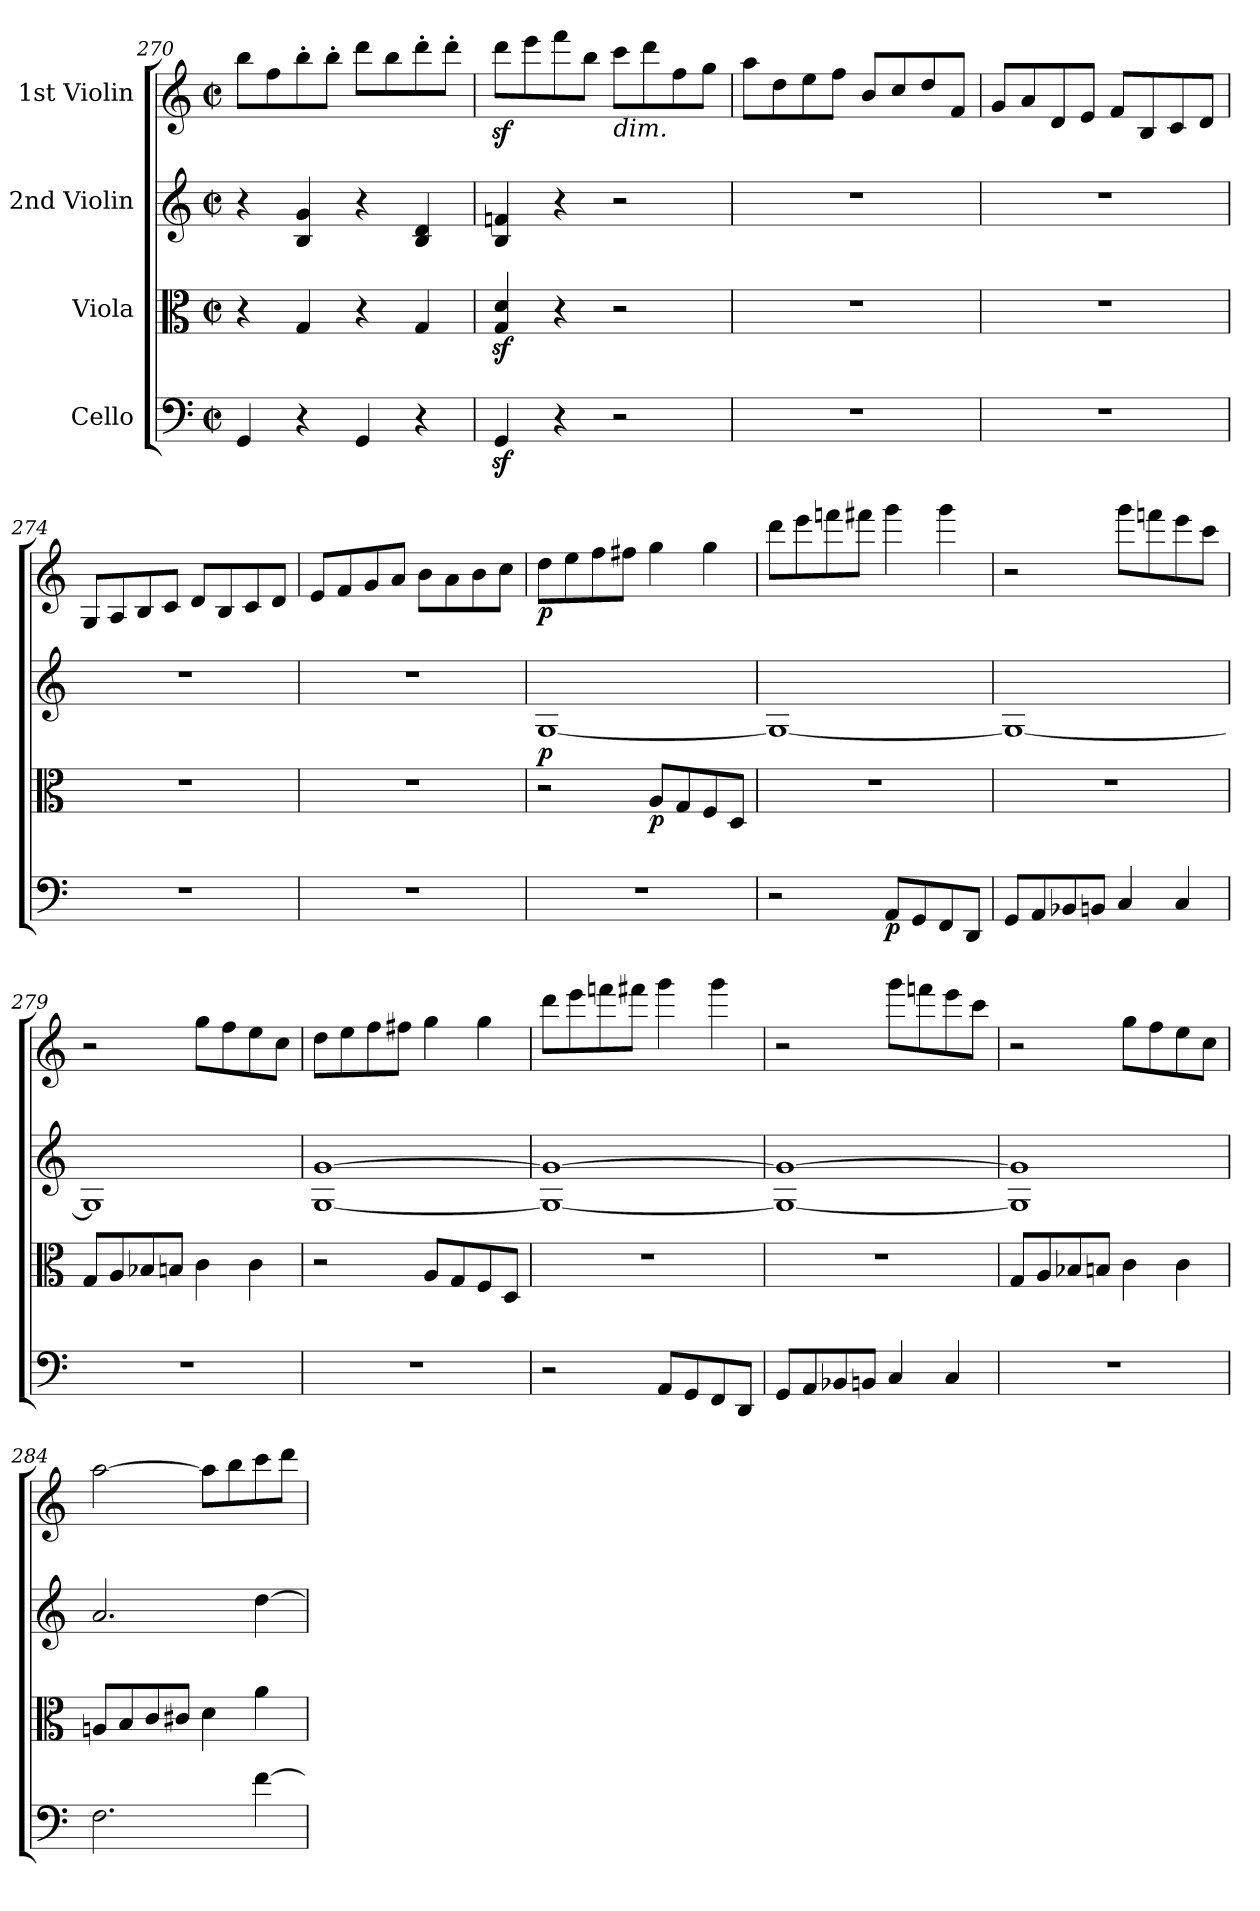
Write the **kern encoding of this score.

**kern	**dynam	**kern	**dynam	**kern	**kern	**dynam
*part4	*part4	*part3	*part3	*part2	*part1	*part1
*staff4	*staff4	*staff3	*staff3	*staff2	*staff1	*staff1
*I"Cello	*	*I"Viola	*	*I"2nd Violin	*I"1st Violin	*
*clefF4	*	*clefC3	*	*clefG2	*clefG2	*
*k[]	*	*k[]	*	*k[]	*k[]	*
*M2/2	*	*M2/2	*	*M2/2	*M2/2	*
*met(c|)	*	*met(c|)	*	*met(c|)	*met(c|)	*
=270	=270	=270	=270	=270	=270	=270
4GG/	.	4r	.	4r	8bb\L	.
.	.	.	.	.	8ff\	.
4r	.	4G/	.	4B/ 4g/	8bb'\	.
.	.	.	.	.	8bb'\J	.
4GG/	.	4r	.	4r	8ddd\L	.
.	.	.	.	.	8bb\	.
4r	.	4G/	.	4B/ 4d/	8ddd'\	.
.	.	.	.	.	8ddd'\J	.
=271	=271	=271	=271	=271	=271	=271
4GGz</	.	4G/z> 4d/z>	.	4B/ 4fn/	8dddz<\L	.
.	.	.	.	.	8eee\	.
4r	.	4r	.	4r	8fff\	.
.	.	.	.	.	8bb\J	.
!	!	!	!	!	!LO:TX:b:i:t=dim.	!
2r	.	2r	.	2r	8ccc\L	.
.	.	.	.	.	8ddd\	.
.	.	.	.	.	8ff\	.
.	.	.	.	.	8gg\J	.
=272	=272	=272	=272	=272	=272	=272
1r	.	1r	.	1r	8aa\L	.
.	.	.	.	.	8dd\	.
.	.	.	.	.	8ee\	.
.	.	.	.	.	8ff\J	.
.	.	.	.	.	8b/L	.
.	.	.	.	.	8cc/	.
.	.	.	.	.	8dd/	.
.	.	.	.	.	8f/J	.
=273	=273	=273	=273	=273	=273	=273
1r	.	1r	.	1r	8g/L	.
.	.	.	.	.	8a/	.
.	.	.	.	.	8d/	.
.	.	.	.	.	8e/J	.
.	.	.	.	.	8f/L	.
.	.	.	.	.	8B/	.
.	.	.	.	.	8c/	.
.	.	.	.	.	8d/J	.
=274	=274	=274	=274	=274	=274	=274
1r	.	1r	.	1r	8G/L	.
.	.	.	.	.	8A/	.
.	.	.	.	.	8B/	.
.	.	.	.	.	8c/J	.
.	.	.	.	.	8d/L	.
.	.	.	.	.	8B/	.
.	.	.	.	.	8c/	.
.	.	.	.	.	8d/J	.
=275	=275	=275	=275	=275	=275	=275
1r	.	1r	.	1r	8e/L	.
.	.	.	.	.	8f/	.
.	.	.	.	.	8g/	.
.	.	.	.	.	8a/J	.
.	.	.	.	.	8b\L	.
.	.	.	.	.	8a\	.
.	.	.	.	.	8b\	.
.	.	.	.	.	8cc\J	.
=276	=276	=276	=276	=276	=276	=276
!	!	!	!LO:DY:a	!	!	!LO:DY:b
1r	.	2r	p	[1G	8dd\L	p
.	.	.	.	.	8ee\	.
.	.	.	.	.	8ff\	.
.	.	.	.	.	8ff#X\J	.
!	!	!	!LO:DY:b	!	!	!
.	.	8A/L	p	.	4gg\	.
.	.	8G/	.	.	.	.
.	.	8F/	.	.	4gg\	.
.	.	8D/J	.	.	.	.
=277	=277	=277	=277	=277	=277	=277
2r	.	1r	.	1G_	8ddd\L	.
.	.	.	.	.	8eee\	.
.	.	.	.	.	8fffn\	.
.	.	.	.	.	8fff#X\J	.
!	!LO:DY:b	!	!	!	!	!
8AA/L	p	.	.	.	4ggg\	.
8GG/	.	.	.	.	.	.
8FF/	.	.	.	.	4ggg\	.
8DD/J	.	.	.	.	.	.
=278	=278	=278	=278	=278	=278	=278
8GG/L	.	1r	.	1G_	2r	.
8AA/	.	.	.	.	.	.
8BB-X/	.	.	.	.	.	.
8BBn/J	.	.	.	.	.	.
4C/	.	.	.	.	8ggg\L	.
.	.	.	.	.	8fffn\	.
4C/	.	.	.	.	8eee\	.
.	.	.	.	.	8ccc\J	.
=279	=279	=279	=279	=279	=279	=279
1r	.	8G/L	.	1G]	2r	.
.	.	8A/	.	.	.	.
.	.	8B-X/	.	.	.	.
.	.	8Bn/J	.	.	.	.
.	.	4c\	.	.	8gg\L	.
.	.	.	.	.	8ff\	.
.	.	4c\	.	.	8ee\	.
.	.	.	.	.	8cc\J	.
=280	=280	=280	=280	=280	=280	=280
1r	.	2r	.	[1G [1g	8dd\L	.
.	.	.	.	.	8ee\	.
.	.	.	.	.	8ff\	.
.	.	.	.	.	8ff#X\J	.
.	.	8A/L	.	.	4gg\	.
.	.	8G/	.	.	.	.
.	.	8F/	.	.	4gg\	.
.	.	8D/J	.	.	.	.
=281	=281	=281	=281	=281	=281	=281
2r	.	1r	.	1G_ 1g_	8ddd\L	.
.	.	.	.	.	8eee\	.
.	.	.	.	.	8fffn\	.
.	.	.	.	.	8fff#X\J	.
8AA/L	.	.	.	.	4ggg\	.
8GG/	.	.	.	.	.	.
8FF/	.	.	.	.	4ggg\	.
8DD/J	.	.	.	.	.	.
=282	=282	=282	=282	=282	=282	=282
8GG/L	.	1r	.	1G_ 1g_	2r	.
8AA/	.	.	.	.	.	.
8BB-X/	.	.	.	.	.	.
8BBn/J	.	.	.	.	.	.
4C/	.	.	.	.	8ggg\L	.
.	.	.	.	.	8fffn\	.
4C/	.	.	.	.	8eee\	.
.	.	.	.	.	8ccc\J	.
=283	=283	=283	=283	=283	=283	=283
1r	.	8G/L	.	1G] 1g]	2r	.
.	.	8A/	.	.	.	.
.	.	8B-X/	.	.	.	.
.	.	8Bn/J	.	.	.	.
.	.	4c\	.	.	8gg\L	.
.	.	.	.	.	8ff\	.
.	.	4c\	.	.	8ee\	.
.	.	.	.	.	8cc\J	.
=284	=284	=284	=284	=284	=284	=284
2.F\	.	8An/L	.	2.a/	[2aa\	.
.	.	8B/	.	.	.	.
.	.	8c/	.	.	.	.
.	.	8c#X/J	.	.	.	.
.	.	4d\	.	.	8aa\L]	.
.	.	.	.	.	8bb\	.
[4f\	.	4a\	.	[4dd\	8ccc\	.
.	.	.	.	.	8ddd\J	.
=	=	=	=	=	=	=
*-	*-	*-	*-	*-	*-	*-
